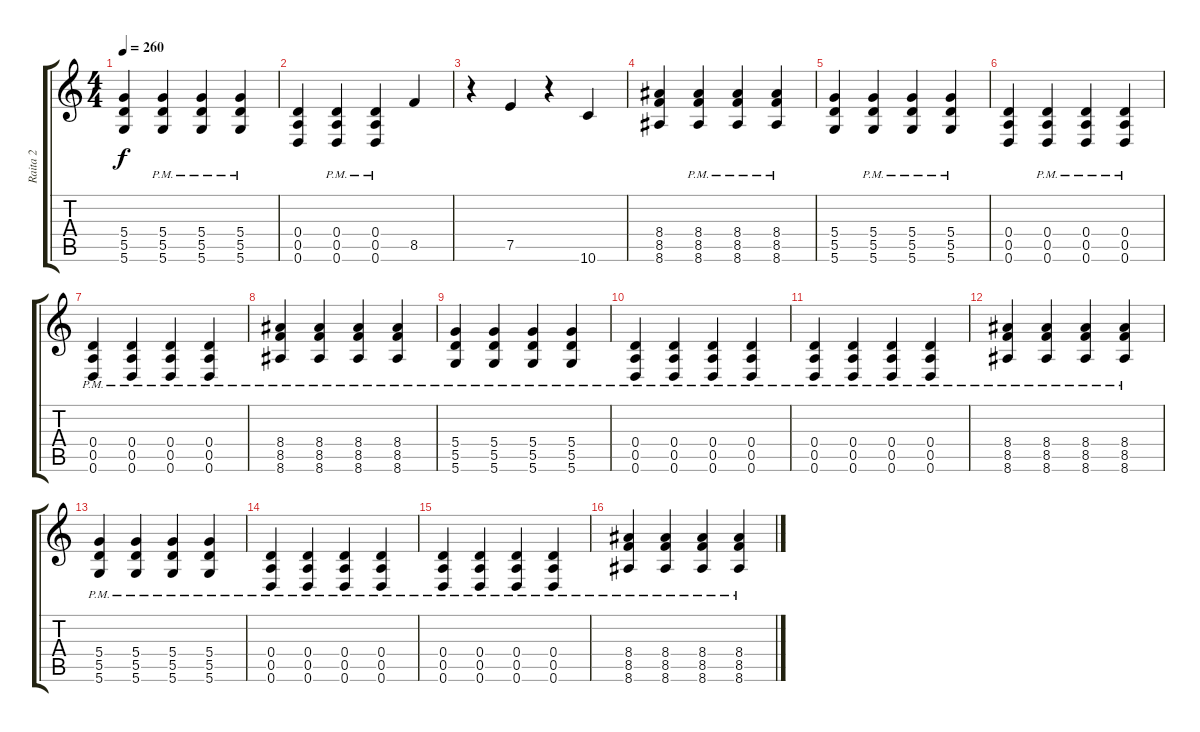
\track ("Raita 2" "Raita 2") {instrument overdrivenguitar}
\staff {score tabs}
\tuning (E4 B3 G3 D3 A2 D2) {hide}
\ts (4 4)
\tempo 260
\clef g2
\ks c
(5.4 5.5 5.6).4{dy f} (5.4{pm} 5.5{pm} 5.6{pm}).4 (5.4{pm} 5.5{pm} 5.6{pm}).4 (5.4{pm} 5.5{pm} 5.6{pm}).4 |
(0.4 0.5 0.6).4 (0.4{pm} 0.5{pm} 0.6{pm}).4 (0.4{pm} 0.5{pm} 0.6{pm}).4 8.5.4 |
r.4 7.5.4 r.4 10.6.4 |
(8.4 8.5 8.6).4 (8.4{pm} 8.5{pm} 8.6{pm}).4 (8.4{pm} 8.5{pm} 8.6{pm}).4 (8.4{pm} 8.5{pm} 8.6{pm}).4 |
(5.4 5.5 5.6).4 (5.4{pm} 5.5{pm} 5.6{pm}).4 (5.4{pm} 5.5{pm} 5.6{pm}).4 (5.4{pm} 5.5{pm} 5.6{pm}).4 |
(0.4 0.5 0.6).4 (0.4{pm} 0.5{pm} 0.6{pm}).4 (0.4{pm} 0.5{pm} 0.6{pm}).4 (0.4{pm} 0.5{pm} 0.6{pm}).4 |
(0.4{pm} 0.5{pm} 0.6{pm}).4 (0.4{pm} 0.5{pm} 0.6{pm}).4 (0.4{pm} 0.5{pm} 0.6{pm}).4 (0.4{pm} 0.5{pm} 0.6{pm}).4 |
(8.4{pm} 8.5{pm} 8.6{pm}).4 (8.4{pm} 8.5{pm} 8.6{pm}).4 (8.4{pm} 8.5{pm} 8.6{pm}).4 (8.4{pm} 8.5{pm} 8.6{pm}).4 |
(5.4{pm} 5.5{pm} 5.6{pm}).4 (5.4{pm} 5.5{pm} 5.6{pm}).4 (5.4{pm} 5.5{pm} 5.6{pm}).4 (5.4{pm} 5.5{pm} 5.6{pm}).4 |
(0.4{pm} 0.5{pm} 0.6{pm}).4 (0.4{pm} 0.5{pm} 0.6{pm}).4 (0.4{pm} 0.5{pm} 0.6{pm}).4 (0.4{pm} 0.5{pm} 0.6{pm}).4 |
(0.4{pm} 0.5{pm} 0.6{pm}).4 (0.4{pm} 0.5{pm} 0.6{pm}).4 (0.4{pm} 0.5{pm} 0.6{pm}).4 (0.4{pm} 0.5{pm} 0.6{pm}).4 |
(8.4{pm} 8.5{pm} 8.6{pm}).4 (8.4{pm} 8.5{pm} 8.6{pm}).4 (8.4{pm} 8.5{pm} 8.6{pm}).4 (8.4{pm} 8.5{pm} 8.6{pm}).4 |
(5.4{pm} 5.5{pm} 5.6{pm}).4 (5.4{pm} 5.5{pm} 5.6{pm}).4 (5.4{pm} 5.5{pm} 5.6{pm}).4 (5.4{pm} 5.5{pm} 5.6{pm}).4 |
(0.4{pm} 0.5{pm} 0.6{pm}).4 (0.4{pm} 0.5{pm} 0.6{pm}).4 (0.4{pm} 0.5{pm} 0.6{pm}).4 (0.4{pm} 0.5{pm} 0.6{pm}).4 |
(0.4{pm} 0.5{pm} 0.6{pm}).4 (0.4{pm} 0.5{pm} 0.6{pm}).4 (0.4{pm} 0.5{pm} 0.6{pm}).4 (0.4{pm} 0.5{pm} 0.6{pm}).4 |
(8.4{pm} 8.5{pm} 8.6{pm}).4 (8.4{pm} 8.5{pm} 8.6{pm}).4 (8.4{pm} 8.5{pm} 8.6{pm}).4 (8.4{pm} 8.5{pm} 8.6{pm}).4
